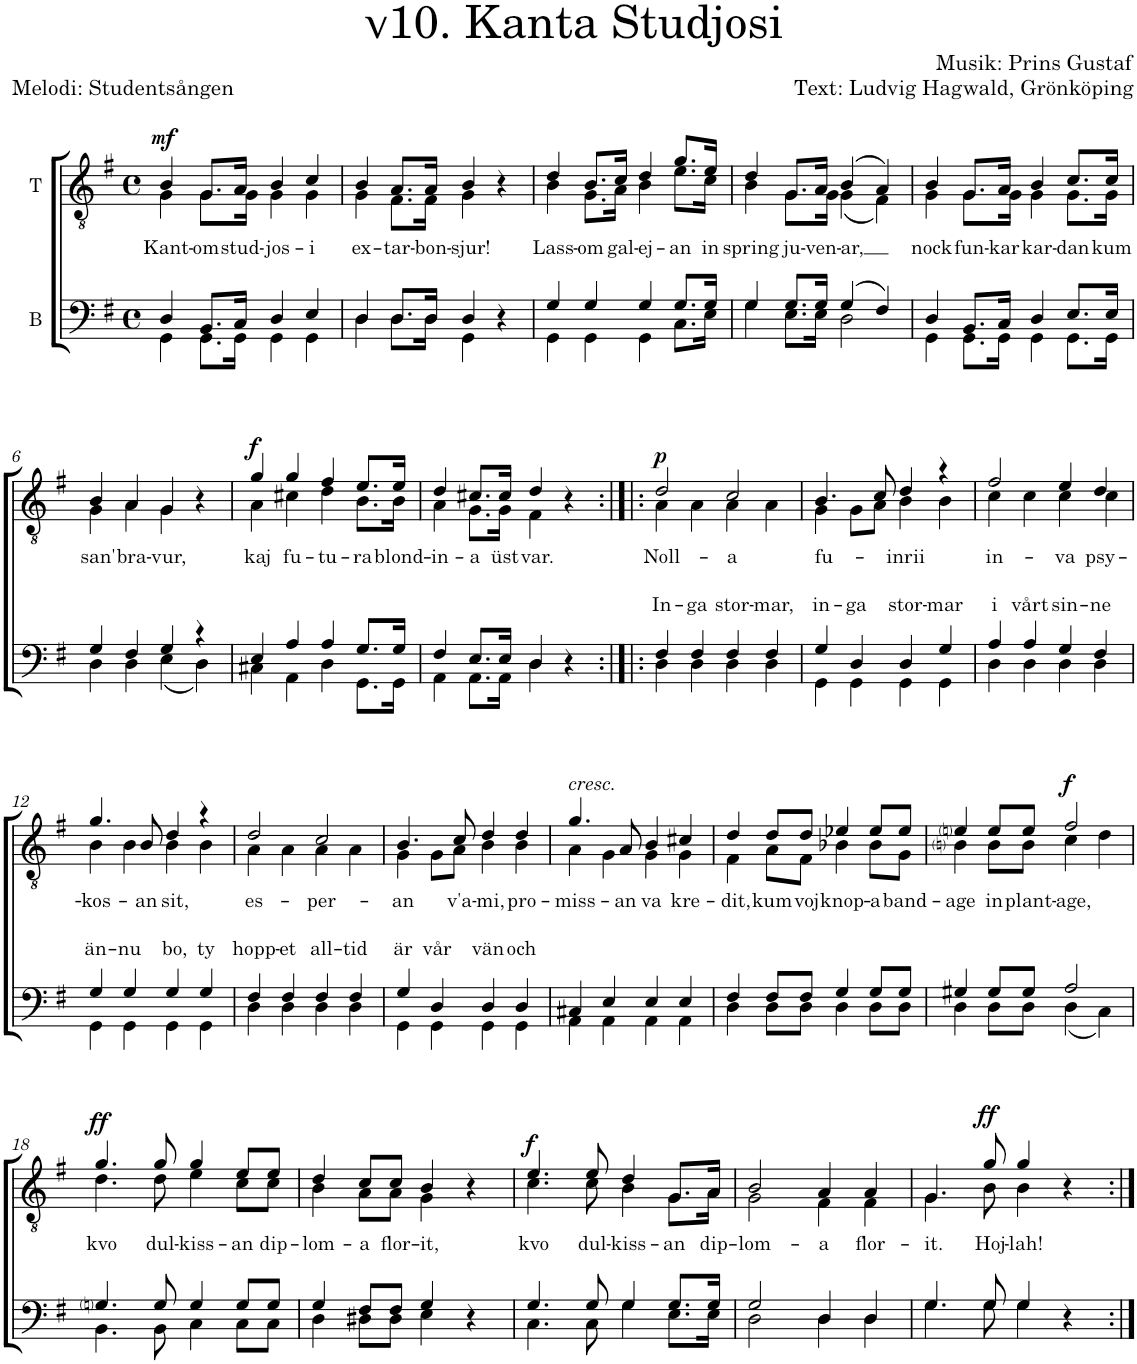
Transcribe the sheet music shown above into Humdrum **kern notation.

**kern	**text	**kern	**text	**dynam
*part2	*part2	*part1	*part1	*part1
*staff2	*staff2	*staff1	*staff1	*staff1
*I"B	*	*I"T	*	*
*clefF4	*	*clefGv2	*	*
*k[f#]	*	*k[f#]	*	*
*G:	*	*G:	*	*
*M4/4	*	*M4/4	*	*
*met(c)	*	*met(c)	*	*
=1	=1	=1	=1	=1
*^	*	*	*	*
!	!	!	!	!LO:LY:b	!LO:DY:a
*	*	*	*^	*	*
4D/	4GG\	.	4B/	4G\	Kant-	mf
!	!	!	!	!	!LO:LY:b	!
8.BB/L	8.GG\L	.	8.G/L	8.G\L	-om	.
!	!	!	!	!	!LO:LY:b	!
16C/Jk	16GG\Jk	.	16A/Jk	16G\Jk	stud-	.
!	!	!	!	!	!LO:LY:b	!
4D/	4GG\	.	4B/	4G\	-jos-	.
!	!	!	!	!	!LO:LY:b	!
4E/	4GG\	.	4c/	4G\	-i	.
=2	=2	=2	=2	=2	=2	=2
!	!	!	!	!	!LO:LY:b	!
4D/	4D\	.	4B/	4G\	ex-	.
!	!	!	!	!	!LO:LY:b	!
8.D/L	8.D\L	.	8.A/L	8.F#\L	-tar-	.
!	!	!	!	!	!LO:LY:b	!
16D/Jk	16D\Jk	.	16A/Jk	16F#\Jk	-bon-	.
!	!	!	!	!	!LO:LY:b	!
4D/	4GG\	.	4B/	4G\	-sjur!	.
4r	4ryy	.	4r	4ryy	.	.
=3	=3	=3	=3	=3	=3	=3
!	!	!	!	!	!LO:LY:b	!
4G/	4GG\	.	4d/	4B\	Lass-	.
!	!	!	!	!	!LO:LY:b	!
4G/	4GG\	.	8.B/L	8.G\L	-om	.
!	!	!	!	!	!LO:LY:b	!
.	.	.	16c/Jk	16A\Jk	gal-	.
!	!	!	!	!	!LO:LY:b	!
4G/	4GG\	.	4d/	4B\	-ej-	.
!	!	!	!	!	!LO:LY:b	!
8.G/L	8.C\L	.	8.g/L	8.e\L	-an	.
!	!	!	!	!	!LO:LY:b	!
16G/Jk	16E\Jk	.	16e/Jk	16c\Jk	in	.
=4	=4	=4	=4	=4	=4	=4
!	!	!	!	!	!LO:LY:b	!
4G/	4G\	.	4d/	4B\	spring	.
!	!	!	!	!	!LO:LY:b	!
8.G/L	8.E\L	.	8.G/L	8.G\L	ju-	.
!	!	!	!	!	!LO:LY:b	!
16G/Jk	16E\Jk	.	16A/Jk	16G\Jk	-ven-	.
!	!	!	!	!	!LO:LY:b	!
(4G/	2D\	.	(4B/	(4G\	-ar,	.
4F#/)	.	.	4A/)	4F#\)	.	.
=5	=5	=5	=5	=5	=5	=5
!	!	!	!	!	!LO:LY:b	!
4D/	4GG\	.	4B/	4G\	nock	.
!	!	!	!	!	!LO:LY:b	!
8.BB/L	8.GG\L	.	8.G/L	8.G\L	fun-	.
!	!	!	!	!	!LO:LY:b	!
16C/Jk	16GG\Jk	.	16A/Jk	16G\Jk	-kar	.
!	!	!	!	!	!LO:LY:b	!
4D/	4GG\	.	4B/	4G\	kar-	.
!	!	!	!	!	!LO:LY:b	!
8.E/L	8.GG\L	.	8.c/L	8.G\L	-dan	.
!	!	!	!	!	!LO:LY:b	!
16E/Jk	16GG\Jk	.	16c/Jk	16G\Jk	kum	.
!!LO:LB:g=z	!!
=6	=6	=6	=6	=6	=6	=6
!	!	!	!	!	!LO:LY:b	!
4G/	4D\	.	4B/	4G\	san'	.
!	!	!	!	!	!LO:LY:b	!
4F#/	4D\	.	4A/	4A\	bra-	.
!	!	!	!	!	!LO:LY:b	!
4G/	(<4E\	.	4G/	4G\	-vur,	.
4r	4D\)	.	4r	4ryy	.	.
=7	=7	=7	=7	=7	=7	=7
!	!	!	!	!	!LO:LY:b	!LO:DY:a
4E/	4C#X\	.	4g/	4A\	kaj	f
!	!	!	!	!	!LO:LY:b	!
4A/	4AA\	.	4g/	4c#X\	fu-	.
!	!	!	!	!	!LO:LY:b	!
4A/	4D\	.	4f#/	4d\	-tu-	.
!	!	!	!	!	!LO:LY:b	!
8.G/L	8.GG\L	.	8.e/L	8.B\L	-ra	.
!	!	!	!	!	!LO:LY:b	!
16G/Jk	16GG\Jk	.	16e/Jk	16B\Jk	blond-	.
=8	=8	=8	=8	=8	=8	=8
!	!	!	!	!	!LO:LY:b	!
4F#/	4AA\	.	4d/	4A\	-in-	.
!	!	!	!	!	!LO:LY:b	!
8.E/L	8.AA\L	.	8.c#X/L	8.G\L	-a	.
!	!	!	!	!	!LO:LY:b	!
16E/Jk	16AA\Jk	.	16c#/Jk	16G\Jk	üst	.
!	!	!	!	!	!LO:LY:b	!
4D/	4D\	.	4d/	4F#\	var.	.
4r	4ryy	.	4r	4ryy	.	.
=9:|!|:	=9:|!|:	=9:|!|:	=9:|!|:	=9:|!|:	=9:|!|:	=9:|!|:
!	!	!LO:LY:a	!	!	!LO:LY:b	!LO:DY:a
4F#/	4D\	In-	2d/	4A\	Noll-	p
!	!	!LO:LY:a	!	!	!	!
4F#/	4D\	-ga	.	4A\	.	.
!	!	!LO:LY:a	!	!	!LO:LY:b	!
4F#/	4D\	stor-	2c/	4A\	-a	.
!	!	!LO:LY:a	!	!	!	!
4F#/	4D\	-mar,	.	4A\	.	.
=10	=10	=10	=10	=10	=10	=10
!	!	!LO:LY:a	!	!	!LO:LY:b	!
4G/	4GG\	in-	4.B/	4G\	fu-	.
!	!	!LO:LY:a	!	!	!	!
4D/	4GG\	-ga	.	8G\L	.	.
.	.	.	8c/	8A\J	.	.
!	!	!LO:LY:a	!	!	!LO:LY:b	!
4D/	4GG\	stor-	4d/	4B\	-inrii	.
!	!	!LO:LY:a	!	!	!	!
4G/	4GG\	-mar	4r	4B\	.	.
=11	=11	=11	=11	=11	=11	=11
!	!	!LO:LY:a	!	!	!LO:LY:b	!
4A/	4D\	i	2f#/	4c\	in-	.
!	!	!LO:LY:a	!	!	!	!
4A/	4D\	vårt	.	4c\	.	.
!	!	!LO:LY:a	!	!	!LO:LY:b	!
4G/	4D\	sin-	4e/	4c\	-va	.
!	!	!LO:LY:a	!	!	!LO:LY:b	!
4F#/	4D\	-ne	4d/	4c\	psy-	.
!!LO:LB:g=z	!!
=12	=12	=12	=12	=12	=12	=12
!	!	!LO:LY:a	!	!	!LO:LY:b	!
4G/	4GG\	än-	4.g/	4B\	-kos-	.
!	!	!LO:LY:a	!	!	!	!
4G/	4GG\	-nu	.	4B\	.	.
!	!	!	!	!	!LO:LY:b	!
.	.	.	8B/	.	-an	.
!	!	!LO:LY:a	!	!	!LO:LY:b	!
4G/	4GG\	bo,	4d/	4B\	sit,	.
!	!	!LO:LY:a	!	!	!	!
4G/	4GG\	ty	4r	4B\	.	.
=13	=13	=13	=13	=13	=13	=13
!	!	!LO:LY:a	!	!	!LO:LY:b	!
4F#/	4D\	hopp-	2d/	4A\	es-	.
!	!	!LO:LY:a	!	!	!	!
4F#/	4D\	-et	.	4A\	.	.
!	!	!LO:LY:a	!	!	!LO:LY:b	!
4F#/	4D\	all-	2c/	4A\	-per-	.
!	!	!LO:LY:a	!	!	!	!
4F#/	4D\	-tid	.	4A\	.	.
=14	=14	=14	=14	=14	=14	=14
!	!	!LO:LY:a	!	!	!LO:LY:b	!
4G/	4GG\	är	4.B/	4G\	-an	.
!	!	!LO:LY:a	!	!	!	!
4D/	4GG\	vår	.	8G\L	.	.
!	!	!	!	!	!LO:LY:b	!
.	.	.	8c/	8A\J	v'a-	.
!	!	!LO:LY:a	!	!	!LO:LY:b	!
4D/	4GG\	vän	4d/	4B\	-mi,	.
!	!	!LO:LY:a	!	!	!LO:LY:b	!
4D/	4GG\	och	4d/	4B\	pro-	.
=15	=15	=15	=15	=15	=15	=15
!	!	!	!LO:TX:a:i:t=cresc.	!	!	!
!	!	!	!	!	!LO:LY:b	!
4C#X/	4AA\	.	4.g/	4A\	-miss-	.
4E/	4AA\	.	.	4G\	.	.
!	!	!	!	!	!LO:LY:b	!
.	.	.	8A/	.	-an	.
!	!	!	!	!	!LO:LY:b	!
4E/	4AA\	.	4B/	4G\	va	.
!	!	!	!	!	!LO:LY:b	!
4E/	4AA\	.	4c#X/	4G\	kre-	.
=16	=16	=16	=16	=16	=16	=16
!	!	!	!	!	!LO:LY:b	!
4F#/	4D\	.	4d/	4F#\	-dit,	.
!	!	!	!	!	!LO:LY:b	!
8F#/L	8D\L	.	8d/L	8A\L	kum	.
!	!	!	!	!	!LO:LY:b	!
8F#/J	8D\J	.	8d/J	8F#\J	voj	.
!	!	!	!	!	!LO:LY:b	!
4G/	4D\	.	4e-X/	4B-X\	knop-	.
!	!	!	!	!	!LO:LY:b	!
8G/L	8D\L	.	8e-/L	8B-\L	-a	.
!	!	!	!	!	!LO:LY:b	!
8G/J	8D\J	.	8e-/J	8G\J	band-	.
=17	=17	=17	=17	=17	=17	=17
!	!	!	!	!	!LO:LY:b	!
4G#X/	4D\	.	4eni/	4Bni\	-age	.
!	!	!	!	!	!LO:LY:b	!
8G#/L	8D\L	.	8e/L	8B\L	in	.
!	!	!	!	!	!LO:LY:b	!
8G#/J	8D\J	.	8e/J	8B\J	plant-	.
!	!	!	!	!	!LO:LY:b	!LO:DY:a
2A/	(<4D\	.	2f#/	4c\	-age,	f
.	4C\)	.	.	4d\	.	.
!!LO:LB:g=z	!!
=18	=18	=18	=18	=18	=18	=18
!	!	!	!	!	!LO:LY:b	!LO:DY:a
4.Gni/	4.BB\	.	4.g/	4.d\	kvo	ff
!	!	!	!	!	!LO:LY:b	!
8G/	8BB\	.	8g/	8d\	dul-	.
!	!	!	!	!	!LO:LY:b	!
4G/	4C\	.	4g/	4e\	-kiss-	.
!	!	!	!	!	!LO:LY:b	!
8G/L	8C\L	.	8e/L	8c\L	-an	.
!	!	!	!	!	!LO:LY:b	!
8G/J	8C\J	.	8e/J	8c\J	dip-	.
=19	=19	=19	=19	=19	=19	=19
!	!	!	!	!	!LO:LY:b	!
4G/	4D\	.	4d/	4B\	-lom-	.
!	!	!	!	!	!LO:LY:b	!
8F#/L	8D#X\L	.	8c/L	8A\L	-a	.
!	!	!	!	!	!LO:LY:b	!
8F#/J	8D#\J	.	8c/J	8A\J	flor-	.
!	!	!	!	!	!LO:LY:b	!
4G/	4E\	.	4B/	4G\	-it,	.
4r	4ryy	.	4r	4ryy	.	.
=20	=20	=20	=20	=20	=20	=20
!	!	!	!	!	!LO:LY:b	!LO:DY:a
4.G/	4.C\	.	4.e/	4.c\	kvo	f
!	!	!	!	!	!LO:LY:b	!
8G/	8C\	.	8e/	8c\	dul-	.
!	!	!	!	!	!LO:LY:b	!
4G/	4G\	.	4d/	4B\	-kiss-	.
!	!	!	!	!	!LO:LY:b	!
8.G/L	8.E\L	.	8.G/L	8.G\L	-an	.
!	!	!	!	!	!LO:LY:b	!
16G/Jk	16E\Jk	.	16A/Jk	16A\Jk	dip-	.
=21	=21	=21	=21	=21	=21	=21
!	!	!	!	!	!LO:LY:b	!
2G/	2D\	.	2B/	2G\	-lom-	.
!	!	!	!	!	!LO:LY:b	!
4D/	4D\	.	4A/	4F#\	-a	.
!	!	!	!	!	!LO:LY:b	!
4D/	4D\	.	4A/	4F#\	flor-	.
=22	=22	=22	=22	=22	=22	=22
!	!	!	!	!	!LO:LY:b	!
4.G/	4.G\	.	4.G/	4.G\	-it.	.
!	!	!	!	!	!LO:LY:b	!LO:DY:a
8G/	8G\	.	8g/	8B\	Hoj-	ff
!	!	!	!	!	!LO:LY:b	!
4G/	4G\	.	4g/	4B\	-lah!	.
4r	4ryy	.	4r	4ryy	.	.
*v	*v	*	*	*	*	*
*	*	*v	*v	*	*
=:|!	=:|!	=:|!	=:|!	=:|!
*-	*-	*-	*-	*-
